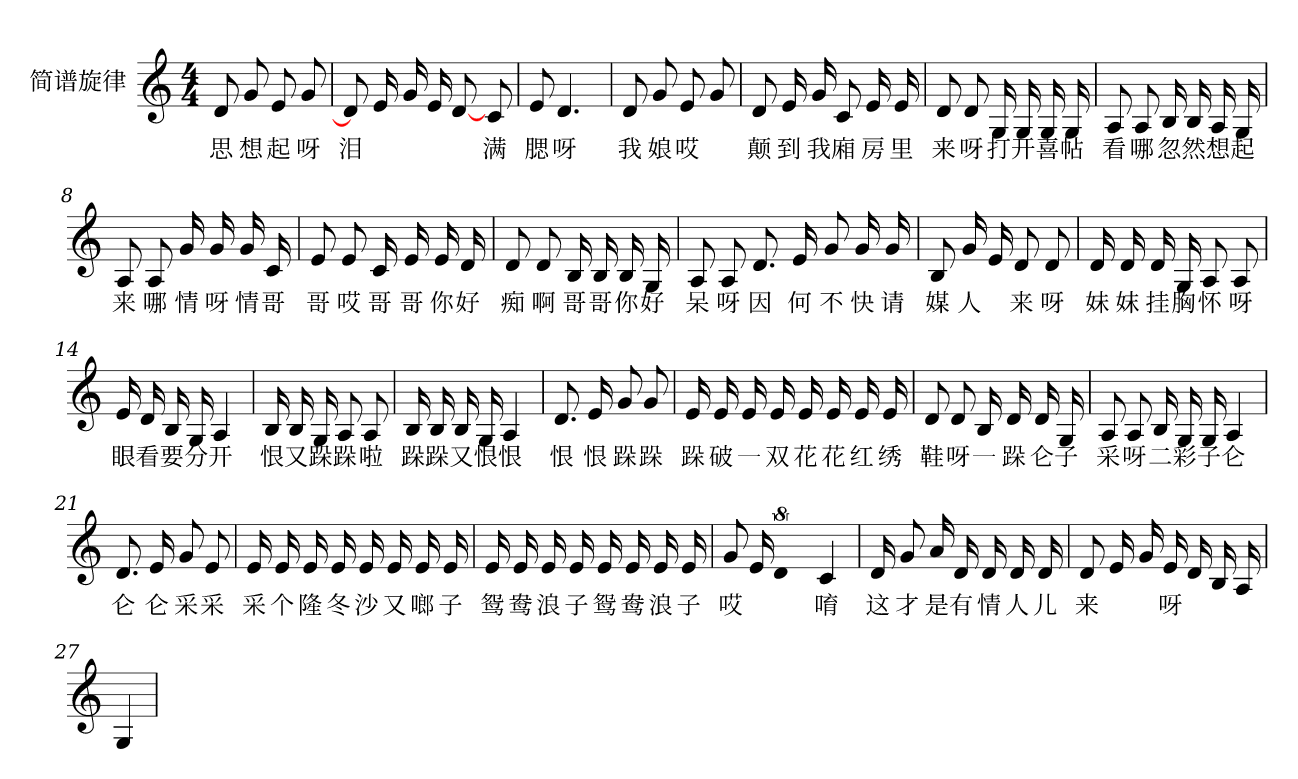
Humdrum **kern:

**kern	**text
*part1	*part1
*staff1	*staff1
*I"简谱旋律	*
*k[]	*
*M4/4	*
=1	=1
8d	思
8g	想
8e	起
8g	呀
=2	=2
8d]	泪
16e	.
16g	.
16e	.
!LO:N:vis=8	!
[8.d	.
8c	满
=3	=3
8e	腮
4.d	呀
=4	=4
8d	我
8g	娘
8e	哎
8g	.
=5	=5
8d	颠
16e	到
16g	我
8c	廂
16e	房
16e	里
=6	=6
8d	来
8d	呀
16G	打
16G	开
16G	喜
16G	帖
=7	=7
8A	看
8A	哪
16B	忽
16B	然
16A	想
16G	起
=8	=8
8A	来
8A	哪
16g	情
16g	呀
16g	情
16c	哥
=9	=9
8e	哥
8e	哎
16c	哥
16e	哥
16e	你
16d	好
=10	=10
8d	痴
8d	啊
16B	哥
16B	哥
16B	你
16G	好
=11	=11
8A	呆
8A	呀
8.d	因
16e	何
8g	不
16g	快
16g	请
=12	=12
8B	媒
16g	人
16e	.
8d	来
8d	呀
=13	=13
16d	妹
16d	妺
16d	挂
16G	胸
8A	怀
8A	呀
=14	=14
16e	眼
16d	看
16B	要
16G	分
4A	开
=15	=15
16B	恨
16B	又
16G	跺
8A	跺
8A	啦
=16	=16
16B	跺
16B	跺
16B	又
16G	恨
4A	恨
=17	=17
8.d	恨
16e	恨
8g	跺
8g	跺
=18	=18
16e	跺
16e	破
16e	一
16e	双
16e	花
16e	花
16e	红
16e	绣
=19	=19
8d	鞋
8d	呀
16B	一
16d	跺
16d	仑
16G	子
=20	=20
8A	采
8A	呀
16B	二
16G	彩
16G	子
4A	仑
=21	=21
8.d	仑
16e	仑
8g	采
8e	采
=22	=22
16e	采
16e	个
16e	隆
16e	冬
16e	沙
16e	又
16e	啷
16e	子
=23	=23
16e	鸳
16e	鸯
16e	浪
16e	子
16e	鸳
16e	鸯
16e	浪
16e	子
=24	=24
8g	哎
16e	.
!LO:N:vis=4	!
16%5d	.
4c	唷
=25	=25
16d	这
8g	才
16a	是
16d	有
16d	情
16d	人
16d	儿
=26	=26
8d	来
16e	.
16g	.
16e	呀
16d	.
16B	.
16A	.
=27	=27
4G	.
=	=
*-	*-
